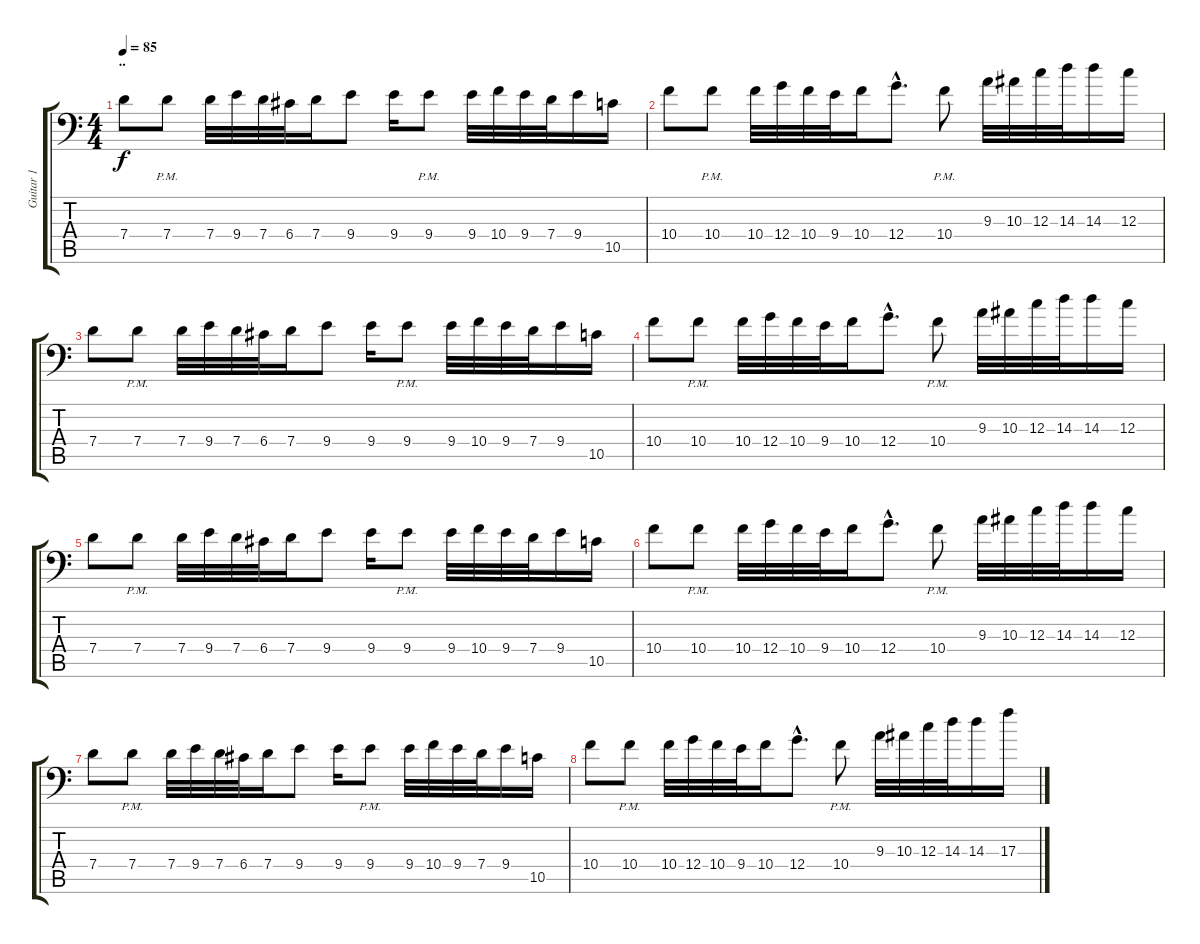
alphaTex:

\track ("Guitar 1" "Guitar 1") {instrument distortionguitar}
\staff {score tabs}
\tuning (A3 E3 C3 G2 D2 A1) {hide}
\ts (4 4)
\section ("" "..")
\tempo 85
\clef f4
\ks c
7.4.8{dy f} 7.4{pm}.8 7.4.32 9.4.32 7.4.32 6.4.32 7.4.16 9.4.8 9.4.16 9.4{pm}.8 9.4.32 10.4.32 9.4.32 7.4.32 9.4.16 10.5.16 |
10.4.8 10.4{pm}.8 10.4.32 12.4.32 10.4.32 9.4.32 10.4.16 12.4{hac}.8{d} 10.4{pm}.8 9.3.32 10.3.32 12.3.32 14.3.32 14.3.16 12.3.16 |
7.4.8 7.4{pm}.8 7.4.32 9.4.32 7.4.32 6.4.32 7.4.16 9.4.8 9.4.16 9.4{pm}.8 9.4.32 10.4.32 9.4.32 7.4.32 9.4.16 10.5.16 |
10.4.8 10.4{pm}.8 10.4.32 12.4.32 10.4.32 9.4.32 10.4.16 12.4{hac}.8{d} 10.4{pm}.8 9.3.32 10.3.32 12.3.32 14.3.32 14.3.16 12.3.16 |
7.4.8 7.4{pm}.8 7.4.32 9.4.32 7.4.32 6.4.32 7.4.16 9.4.8 9.4.16 9.4{pm}.8 9.4.32 10.4.32 9.4.32 7.4.32 9.4.16 10.5.16 |
10.4.8 10.4{pm}.8 10.4.32 12.4.32 10.4.32 9.4.32 10.4.16 12.4{hac}.8{d} 10.4{pm}.8 9.3.32 10.3.32 12.3.32 14.3.32 14.3.16 12.3.16 |
7.4.8 7.4{pm}.8 7.4.32 9.4.32 7.4.32 6.4.32 7.4.16 9.4.8 9.4.16 9.4{pm}.8 9.4.32 10.4.32 9.4.32 7.4.32 9.4.16 10.5.16 |
10.4.8 10.4{pm}.8 10.4.32 12.4.32 10.4.32 9.4.32 10.4.16 12.4{hac}.8{d} 10.4{pm}.8 9.3.32 10.3.32 12.3.32 14.3.32 14.3.16 17.3.16
